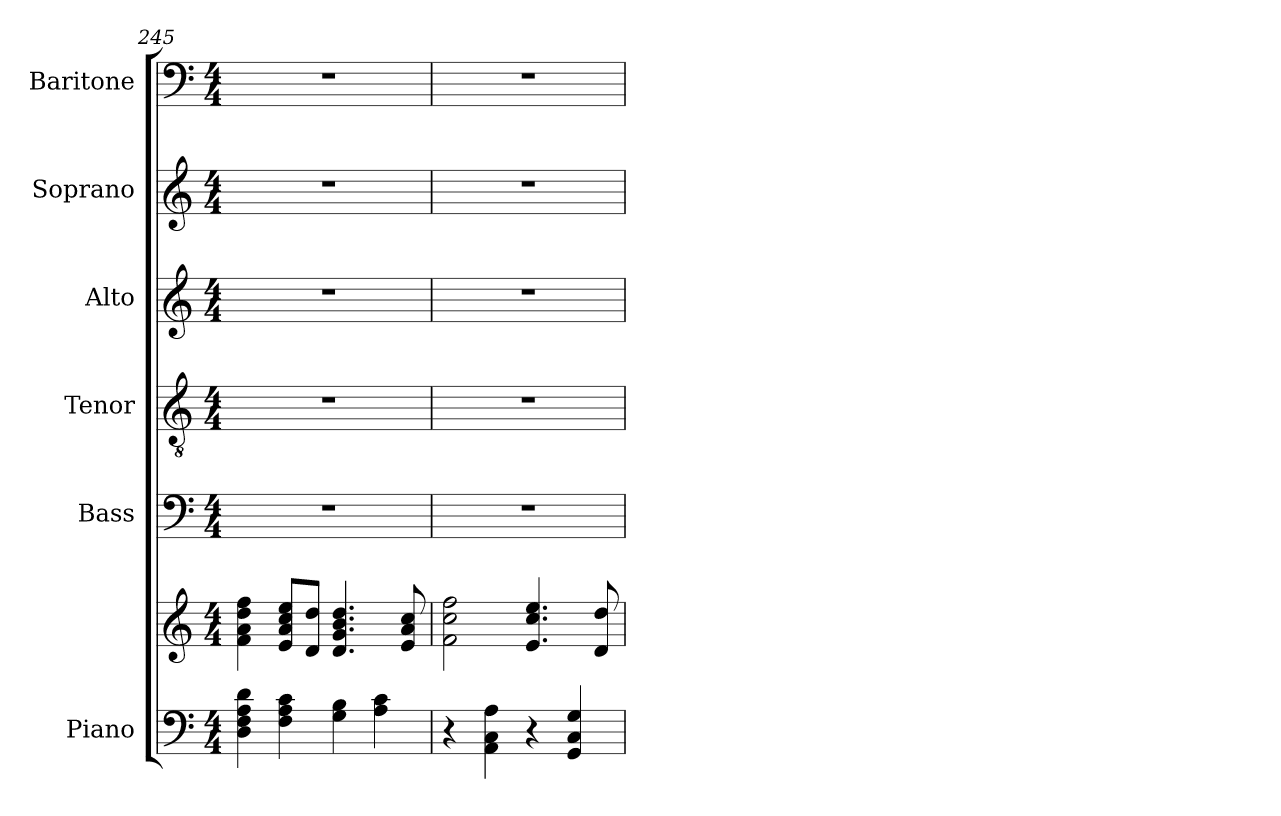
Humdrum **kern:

**kern	**kern	**kern	**kern	**kern	**kern	**kern
*part6	*part6	*part5	*part4	*part3	*part2	*part1
*staff7	*staff6	*staff5	*staff4	*staff3	*staff2	*staff1
*I"Piano	*	*I"Bass	*I"Tenor	*I"Alto	*I"Soprano	*I"Baritone
*	*	*I'B	*I'T	*I'A	*I'S	*
!!LO:PB:g=z
*clefF4	*clefG2	*clefF4	*clefGv2	*clefG2	*clefG2	*clefF4
*k[]	*k[]	*k[]	*k[]	*k[]	*k[]	*k[]
*M4/4	*M4/4	*M4/4	*M4/4	*M4/4	*M4/4	*M4/4
=245	=245	=245	=245	=245	=245	=245
*	*^	*	*	*	*	*
4D\ 4F\ 4A\ 4d\	4f\ 4a\ 4dd\ 4ff\	1ryy	1r	1r	1r	1r	1r
4F\ 4A\ 4c\	8e/ 8a/ 8cc/ 8ee/L	.	.	.	.	.	.
.	8d/ 8dd/J	.	.	.	.	.	.
4G\ 4B\	4.d/ 4.g/ 4.b/ 4.dd/	.	.	.	.	.	.
4A\ 4c\	.	.	.	.	.	.	.
.	8e/ 8a/ 8cc/	.	.	.	.	.	.
=246	=246	=246	=246	=246	=246	=246	=246
4r	2f\ 2cc\ 2ff\	1ryy	1r	1r	1r	1r	1r
4AA\ 4C\ 4A\	.	.	.	.	.	.	.
4r	4.e/ 4.cc/ 4.ee/	.	.	.	.	.	.
4GG/ 4C/ 4G/	.	.	.	.	.	.	.
.	8d/ 8dd/	.	.	.	.	.	.
*	*v	*v	*	*	*	*	*
=	=	=	=	=	=	=
*-	*-	*-	*-	*-	*-	*-
